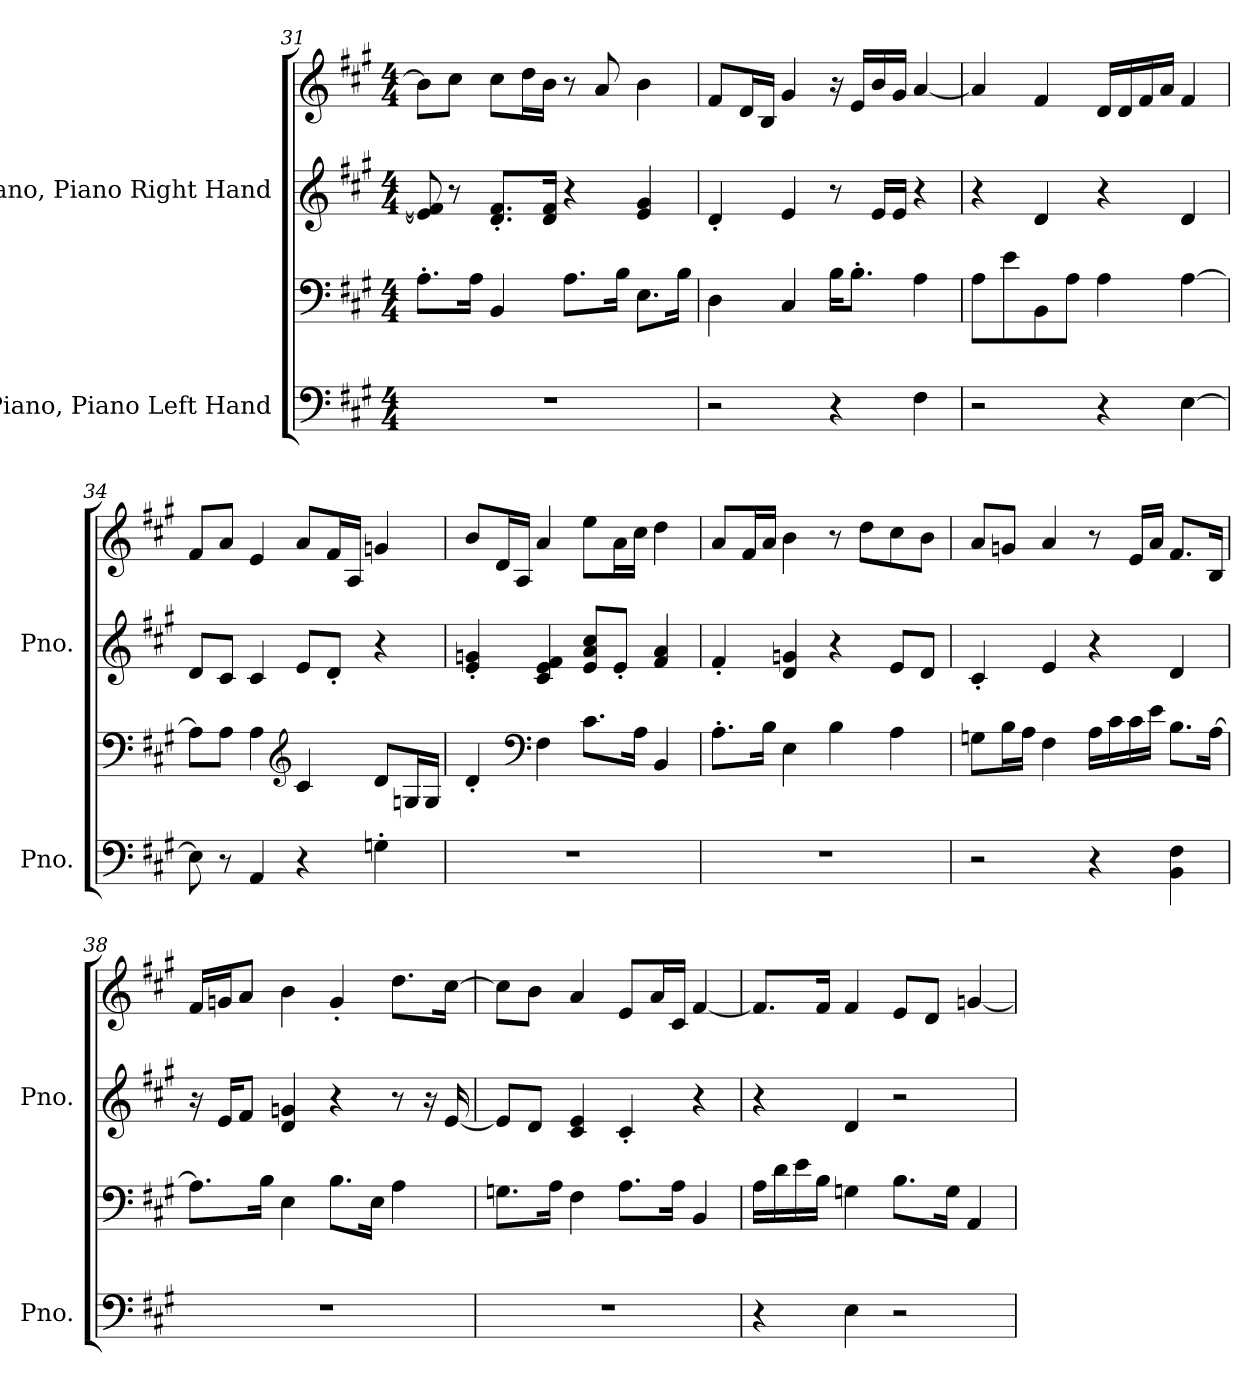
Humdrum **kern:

**kern	**kern	**kern	**kern
*part2	*part2	*part1	*part1
*staff4	*staff3	*staff2	*staff1
*I"Piano, Piano Left Hand	*	*I"Piano, Piano Right Hand	*
*I'Pno.	*	*I'Pno.	*
*clefF4	*clefF4	*clefG2	*clefG2
*k[f#c#g#]	*k[f#c#g#]	*k[f#c#g#]	*k[f#c#g#]
*M4/4	*M4/4	*M4/4	*M4/4
=31	=31	=31	=31
1r	8.A'\L	8e/] 8f#/]	8b\L]
.	.	8r	8cc#\J
.	16A\Jk	.	.
.	4BB/	8.d/' 8.f#/'L	8cc#\L
.	.	.	16dd\L
.	.	16d/ 16f#/Jk	16b\JJ
.	8.A\L	4r	8r
.	.	.	8a/
.	16B\Jk	.	.
.	8.E\L	4e/ 4g#/	4b\
.	16B\Jk	.	.
=32	=32	=32	=32
2r	4D\	4d'/	8f#/L
.	.	.	16d/L
.	.	.	16B/JJ
.	4C#/	4e/	4g#/
4r	16B\KL	8r	16r
.	8.B'\J	.	16e/LL
.	.	16e/LL	16b/
.	.	16e/JJ	16g#/JJ
4F#\	4A\	4r	[4a/
=33	=33	=33	=33
2r	8A\L	4r	4a/]
.	8e\	.	.
.	8BB\	4d/	4f#/
.	8A\J	.	.
4r	4A\	4r	16d/LL
.	.	.	16d/
.	.	.	16f#/
.	.	.	16a/JJ
[4E\	[4A\	4d/	4f#/
!!LO:LB:g=z
=34	=34	=34	=34
8E\]	8A\L]	8d/L	8f#/L
8r	8A\J	8c#/J	8a/J
4AA/	4A\	4c#/	4e/
*	*clefG2	*	*
4r	4c#/	8e/L	8a/L
.	.	8d'/J	16f#/L
.	.	.	16A/JJ
4Gn'\	8d/L	4r	4gn/
.	16Gn/L	.	.
.	16G/JJ	.	.
=35	=35	=35	=35
1r	4d'/	4e/' 4gn/'	8b/L
.	.	.	16d/L
.	.	.	16A/JJ
*	*clefF4	*	*
.	4F#\	4c#/ 4e/ 4f#/	4a/
.	8.c#\L	8e/ 8a/ 8cc#/L	8ee\L
.	.	8e'/J	16a\L
.	16A\Jk	.	16cc#\JJ
.	4BB/	4f#/ 4a/	4dd\
=36	=36	=36	=36
1r	8.A'\L	4f#'/	8a/L
.	.	.	16f#/L
.	16B\Jk	.	16a/JJ
.	4E\	4d/ 4gn/	4b\
.	4B\	4r	8r
.	.	.	8dd\L
.	4A\	8e/L	8cc#\
.	.	8d/J	8b\J
!!LO:PB:g=z
=37	=37	=37	=37
2r	8Gn\L	4c#'/	8a/L
.	16B\L	.	8gn/J
.	16A\JJ	.	.
.	4F#\	4e/	4a/
4r	16A\LL	4r	8r
.	16c#\	.	.
.	16c#\	.	16e/LL
.	16e\JJ	.	16a/JJ
4BB\ 4F#\	8.B\L	4d/	8.f#/L
.	[16A\Jk	.	16B/Jk
=38	=38	=38	=38
1r	8.A\L]	16r	16f#/LL
.	.	16e/KL	16gn/J
.	.	8f#/J	8a/J
.	16B\Jk	.	.
.	4E\	4d/ 4gn/	4b\
.	8.B\L	4r	4g'/
.	16E\Jk	.	.
.	4A\	8r	8.dd\L
.	.	16r	.
.	.	[16e/	[16cc#\Jk
=39	=39	=39	=39
1r	8.Gn\L	8e/L]	8cc#\L]
.	.	8d/J	8b\J
.	16A\Jk	.	.
.	4F#\	4c#/ 4e/	4a/
.	8.A\L	4c#'/	8e/L
.	.	.	16a/L
.	16A\Jk	.	16c#/JJ
.	4BB/	4r	[4f#/
!!LO:LB:g=z
=40	=40	=40	=40
4r	16A\LL	4r	8.f#/L]
.	16d\	.	.
.	16e\	.	.
.	16B\JJ	.	16f#/Jk
4E\	4Gn\	4d/	4f#/
2r	8.B\L	2r	8e/L
.	.	.	8d/J
.	16G\Jk	.	.
.	4AA/	.	[4gn/
=	=	=	=
*-	*-	*-	*-
